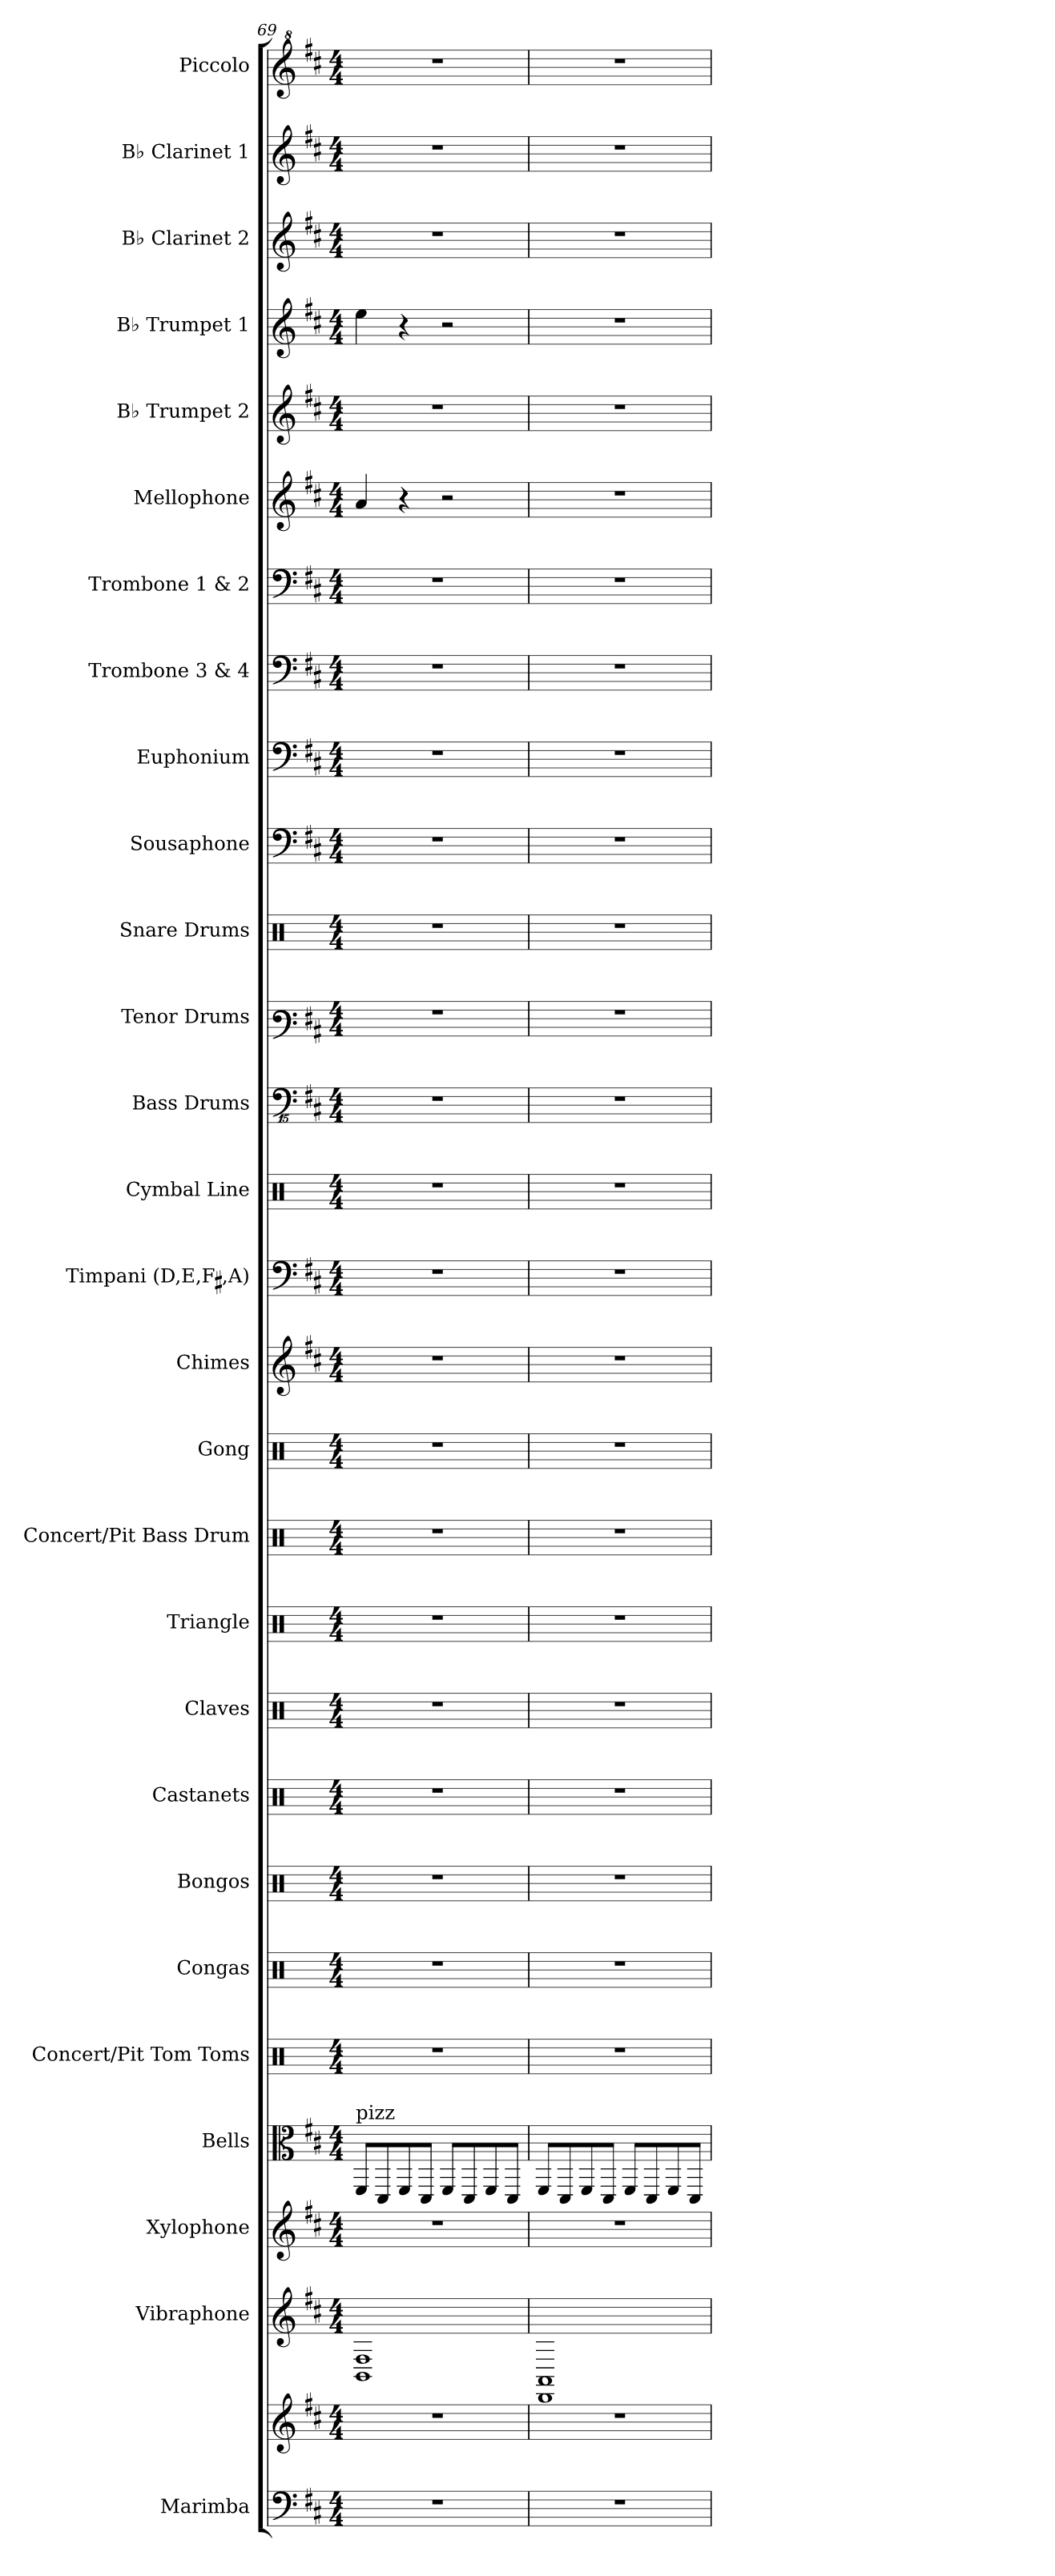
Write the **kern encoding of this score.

**kern	**kern	**kern	**kern	**kern	**kern	**kern	**kern	**kern	**kern	**kern	**kern	**kern	**kern	**kern	**kern	**kern	**kern	**kern	**kern	**kern	**kern	**kern	**kern	**kern	**kern	**kern	**kern	**kern
*part28	*part28	*part27	*part26	*part25	*part24	*part23	*part22	*part21	*part20	*part19	*part18	*part17	*part16	*part15	*part14	*part13	*part12	*part11	*part10	*part9	*part8	*part7	*part6	*part5	*part4	*part3	*part2	*part1
*staff29	*staff28	*staff27	*staff26	*staff25	*staff24	*staff23	*staff22	*staff21	*staff20	*staff19	*staff18	*staff17	*staff16	*staff15	*staff14	*staff13	*staff12	*staff11	*staff10	*staff9	*staff8	*staff7	*staff6	*staff5	*staff4	*staff3	*staff2	*staff1
*I"Marimba	*	*I"Vibraphone	*I"Xylophone	*I"Bells	*I"Concert/Pit Tom Toms	*I"Congas	*I"Bongos	*I"Castanets	*I"Claves	*I"Triangle	*I"Concert/Pit Bass Drum	*I"Gong	*I"Chimes	*I"Timpani (D,E,F#,A)	*I"Cymbal Line	*I"Bass Drums	*I"Tenor Drums	*I"Snare Drums	*I"Sousaphone	*I"Euphonium	*I"Trombone 3 &amp; 4	*I"Trombone 1 &amp; 2	*I"Mellophone	*I"B♭ Trumpet 2	*I"B♭ Trumpet 1	*I"B♭ Clarinet 2	*I"B♭ Clarinet 1	*I"Piccolo
*I'Mrm.	*	*I'Vib.	*I'Xyl.	*I'Bls.	*I'Toms	*I'Co.	*I'Bo.	*I'Cst.	*I'Clv.	*I'Trgl.	*I'Crt. B.D.	*I'Gong	*I'Chm.	*I'Timp.	*I'Cym.	*I'B.D.	*I'T.D.	*I'S.D.	*I'Sphn.	*I'Euph.	*I'Tbn. 3 &amp; 4	*I'Tbn. 1 &amp; 2	*I'Mph.	*I'B♭ Tpt. 2	*I'B♭ Tpt. 1	*I'B♭ Cl. 2	*I'B♭ Cl. 1	*I'Picc.
*clefF4	*clefG2	*clefG2	*clefG2	*clefC3	*clefX	*clefX	*clefX	*clefX	*clefX	*clefX	*clefX	*clefX	*clefG2	*clefF4	*clefX	*clefFvv4	*clefF3	*clefX	*clefF4	*clefF4	*clefF4	*clefF4	*clefG2	*clefG2	*clefG2	*clefG2	*clefG2	*clefG^2
*	*	*	*ITrd-7c-12	*ITrd-14c-24	*	*	*	*	*	*	*	*	*	*	*	*	*	*	*	*	*	*	*ITrd4c7	*ITrd1c2	*ITrd1c2	*ITrd1c2	*ITrd1c2	*ITrd-7c-12
*k[f#c#]	*k[f#c#]	*k[f#c#]	*k[f#c#]	*k[f#c#]	*k[]	*k[]	*k[]	*k[]	*k[]	*k[]	*k[]	*k[]	*k[f#c#]	*k[f#c#]	*k[]	*k[f#c#]	*k[f#c#]	*k[]	*k[f#c#]	*k[f#c#]	*k[f#c#]	*k[f#c#]	*k[f#]	*k[]	*k[]	*k[]	*k[]	*k[f#c#]
*M4/4	*M4/4	*M4/4	*M4/4	*M4/4	*M4/4	*M4/4	*M4/4	*M4/4	*M4/4	*M4/4	*M4/4	*M4/4	*M4/4	*M4/4	*M4/4	*M4/4	*M4/4	*M4/4	*M4/4	*M4/4	*M4/4	*M4/4	*M4/4	*M4/4	*M4/4	*M4/4	*M4/4	*M4/4
=69	=69	=69	=69	=69	=69	=69	=69	=69	=69	=69	=69	=69	=69	=69	=69	=69	=69	=69	=69	=69	=69	=69	=69	=69	=69	=69	=69	=69
!	!	!	!	!LO:TX:a:t=pizz	!	!	!	!	!	!	!	!	!	!	!	!	!	!	!	!	!	!	!	!	!	!	!	!
1r	1r	1BB 1F#	1r	8f#/L	1r	1r	1r	1r	1r	1r	1r	1r	1r	1r	1r	1r	1r	1r	1r	1r	1r	1r	4d/	1r	4dd\	1r	1r	1r
.	.	.	.	8d/	.	.	.	.	.	.	.	.	.	.	.	.	.	.	.	.	.	.	.	.	.	.	.	.
.	.	.	.	8f#/	.	.	.	.	.	.	.	.	.	.	.	.	.	.	.	.	.	.	4r	.	4r	.	.	.
.	.	.	.	8d/J	.	.	.	.	.	.	.	.	.	.	.	.	.	.	.	.	.	.	.	.	.	.	.	.
.	.	.	.	8f#/L	.	.	.	.	.	.	.	.	.	.	.	.	.	.	.	.	.	.	2r	.	2r	.	.	.
.	.	.	.	8d/	.	.	.	.	.	.	.	.	.	.	.	.	.	.	.	.	.	.	.	.	.	.	.	.
.	.	.	.	8f#/	.	.	.	.	.	.	.	.	.	.	.	.	.	.	.	.	.	.	.	.	.	.	.	.
.	.	.	.	8d/J	.	.	.	.	.	.	.	.	.	.	.	.	.	.	.	.	.	.	.	.	.	.	.	.
=70	=70	=70	=70	=70	=70	=70	=70	=70	=70	=70	=70	=70	=70	=70	=70	=70	=70	=70	=70	=70	=70	=70	=70	=70	=70	=70	=70	=70
1r	1r	1DD 1AA	1r	8f#/L	1r	1r	1r	1r	1r	1r	1r	1r	1r	1r	1r	1r	1r	1r	1r	1r	1r	1r	1r	1r	1r	1r	1r	1r
.	.	.	.	8d/	.	.	.	.	.	.	.	.	.	.	.	.	.	.	.	.	.	.	.	.	.	.	.	.
.	.	.	.	8f#/	.	.	.	.	.	.	.	.	.	.	.	.	.	.	.	.	.	.	.	.	.	.	.	.
.	.	.	.	8d/J	.	.	.	.	.	.	.	.	.	.	.	.	.	.	.	.	.	.	.	.	.	.	.	.
.	.	.	.	8f#/L	.	.	.	.	.	.	.	.	.	.	.	.	.	.	.	.	.	.	.	.	.	.	.	.
.	.	.	.	8d/	.	.	.	.	.	.	.	.	.	.	.	.	.	.	.	.	.	.	.	.	.	.	.	.
.	.	.	.	8f#/	.	.	.	.	.	.	.	.	.	.	.	.	.	.	.	.	.	.	.	.	.	.	.	.
.	.	.	.	8d/J	.	.	.	.	.	.	.	.	.	.	.	.	.	.	.	.	.	.	.	.	.	.	.	.
=	=	=	=	=	=	=	=	=	=	=	=	=	=	=	=	=	=	=	=	=	=	=	=	=	=	=	=	=
*-	*-	*-	*-	*-	*-	*-	*-	*-	*-	*-	*-	*-	*-	*-	*-	*-	*-	*-	*-	*-	*-	*-	*-	*-	*-	*-	*-	*-
